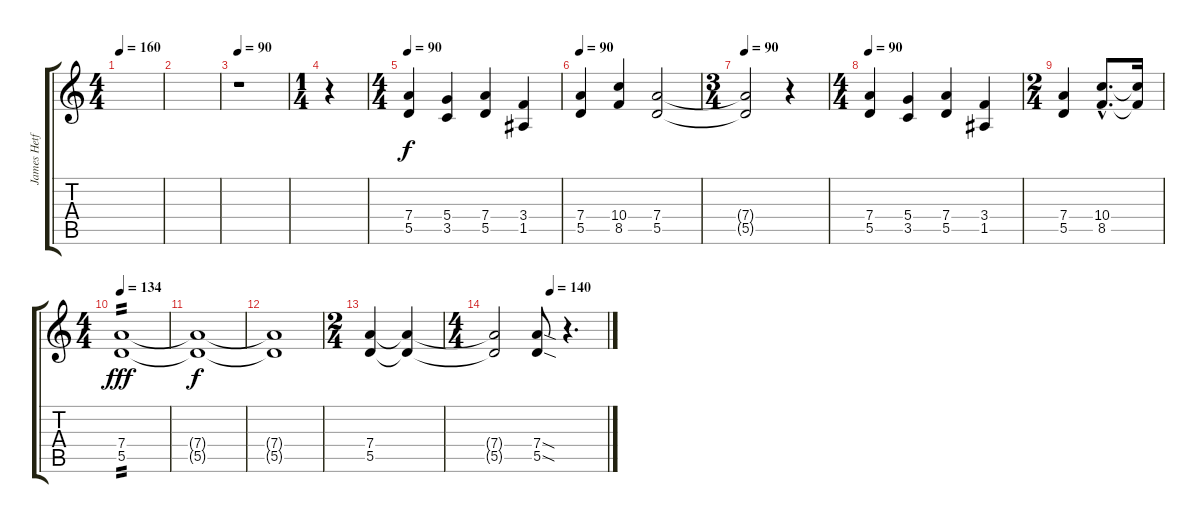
\track ("James Hetfield" "James Hetf") {instrument distortionguitar}
\staff {score tabs}
\tuning (E4 B3 G3 D3 A2 E2) {hide}
\ts (4 4)
\tempo 160
\clef g2
\ks c
|
|
\tempo 90
r.1 |
\ts (1 4)
r.4 |
\ts (4 4)
\tempo 90
(7.4 5.5).4{volume 16 instrument distortionguitar} (5.4 3.5).4 (7.4 5.5).4 (3.4 1.5).4 |
\tempo 90
(7.4 5.5).4 (10.4 8.5).4 (7.4 5.5).2 |
\ts (3 4)
\tempo 90
(7.4{t} 5.5{t}).2 r.4 |
\ts (4 4)
\tempo 90
(7.4 5.5).4 (5.4 3.5).4 (7.4 5.5).4 (3.4 1.5).4 |
\ts (2 4)
(7.4 5.5).4 (10.4{hac} 8.5{hac}).8{d} (10.4{t} 8.5{t}).16 |
\ts (4 4)
\tempo 134
(7.4 5.5).1{tp 2 dy fff volume 16} |
(7.4{t} 5.5{t}).1{dy f} |
(7.4{t} 5.5{t}).1 |
\ts (2 4)
(7.4 5.5).4 (7.4{t} 5.5{t}).4 |
\ts (4 4)
\tempo (140 0.5)
(7.4{t} 5.5{t}).2 (7.4{sod} 5.5{sod}).8 r.4{d}
